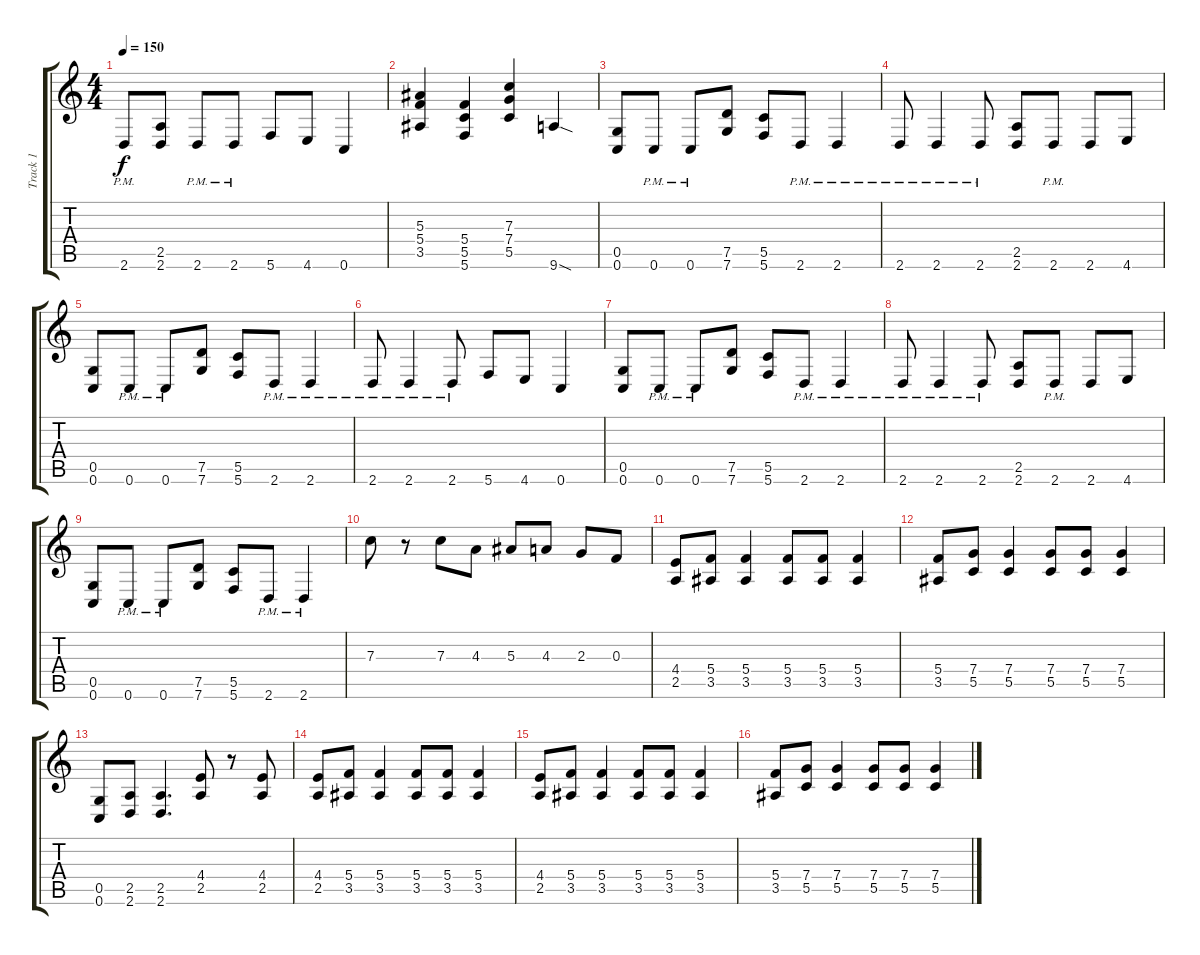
\track ("Track 1" "Track 1") {instrument distortionguitar}
\staff {score tabs}
\tuning (D4 A3 F3 C3 G2 C2) {hide}
\ts (4 4)
\tempo 150
\clef g2
\ks c
2.6{pm}.8{dy f} (2.5 2.6).8 2.6{pm}.8 2.6{pm}.8 5.6.8 4.6.8 0.6.4 |
(5.3 5.4 3.5).4 (5.4 5.5 5.6).4 (7.3 7.4 5.5).4 9.6{sod}.4 |
(0.5 0.6).8 0.6{pm}.8 0.6{pm}.8 (7.5 7.6).8 (5.5 5.6).8 2.6{pm}.8 2.6{pm}.4 |
2.6{pm}.8 2.6{pm}.4 2.6{pm}.8 (2.5 2.6).8 2.6{pm}.8 2.6.8 4.6.8 |
(0.5 0.6).8 0.6{pm}.8 0.6{pm}.8 (7.5 7.6).8 (5.5 5.6).8 2.6{pm}.8 2.6{pm}.4 |
2.6{pm}.8 2.6{pm}.4 2.6{pm}.8 5.6.8 4.6.8 0.6.4 |
(0.5 0.6).8 0.6{pm}.8 0.6{pm}.8 (7.5 7.6).8 (5.5 5.6).8 2.6{pm}.8 2.6{pm}.4 |
2.6{pm}.8 2.6{pm}.4 2.6{pm}.8 (2.5 2.6).8 2.6{pm}.8 2.6.8 4.6.8 |
(0.5 0.6).8 0.6{pm}.8 0.6{pm}.8 (7.5 7.6).8 (5.5 5.6).8 2.6{pm}.8 2.6{pm}.4 |
7.3.8 r.8 7.3.8 4.3.8 5.3.8 4.3.8 2.3.8 0.3.8 |
(4.4 2.5).8 (5.4 3.5).8 (5.4 3.5).4 (5.4 3.5).8 (5.4 3.5).8 (5.4 3.5).4 |
(5.4 3.5).8 (7.4 5.5).8 (7.4 5.5).4 (7.4 5.5).8 (7.4 5.5).8 (7.4 5.5).4 |
(0.5 0.6).8 (2.5 2.6).8 (2.5 2.6).4{d} (4.4 2.5).8 r.8 (4.4 2.5).8 |
(4.4 2.5).8 (5.4 3.5).8 (5.4 3.5).4 (5.4 3.5).8 (5.4 3.5).8 (5.4 3.5).4 |
(4.4 2.5).8 (5.4 3.5).8 (5.4 3.5).4 (5.4 3.5).8 (5.4 3.5).8 (5.4 3.5).4 |
(5.4 3.5).8 (7.4 5.5).8 (7.4 5.5).4 (7.4 5.5).8 (7.4 5.5).8 (7.4 5.5).4
